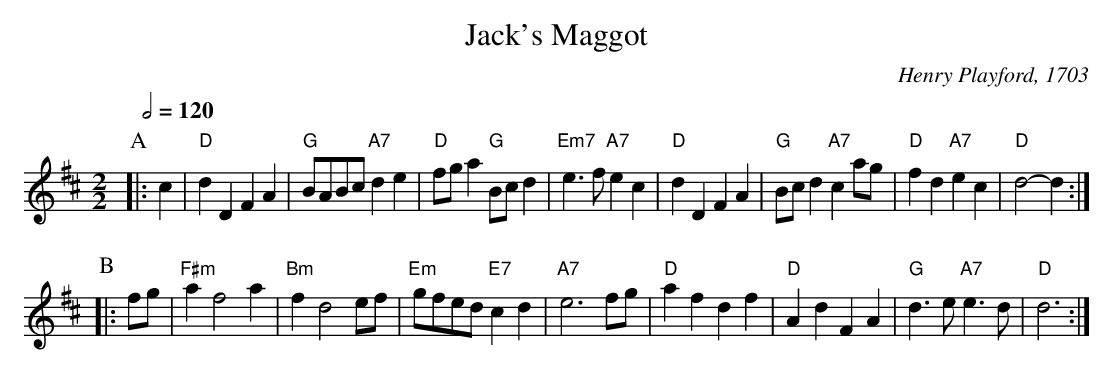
X:1
T:Jack's Maggot
C:Henry Playford, 1703
Q:1/2=120
M:2/2
L:1/4
K:D
P:A
|:c | "D"dD FA | "G"B/A/B/c/ "A7"de | "D"f/g/a "G"B/c/d | "Em7"e3/f/ "A7"ec |\
"D"dD FA | "G"B/c/d "A7"ca/g/ | "D"fd "A7"ec | "D"d2- d :|
P:B
|: f/g/ | "F#m"a f2 a | "Bm"f d2 e/f/ | "Em"g/f/e/d/ "E7"c d | "A7"e3 f/g/ |\
"D"af d f | "D"Ad FA | "G"d3/e/ "A7"e3/d/ | "D"d3 :|
